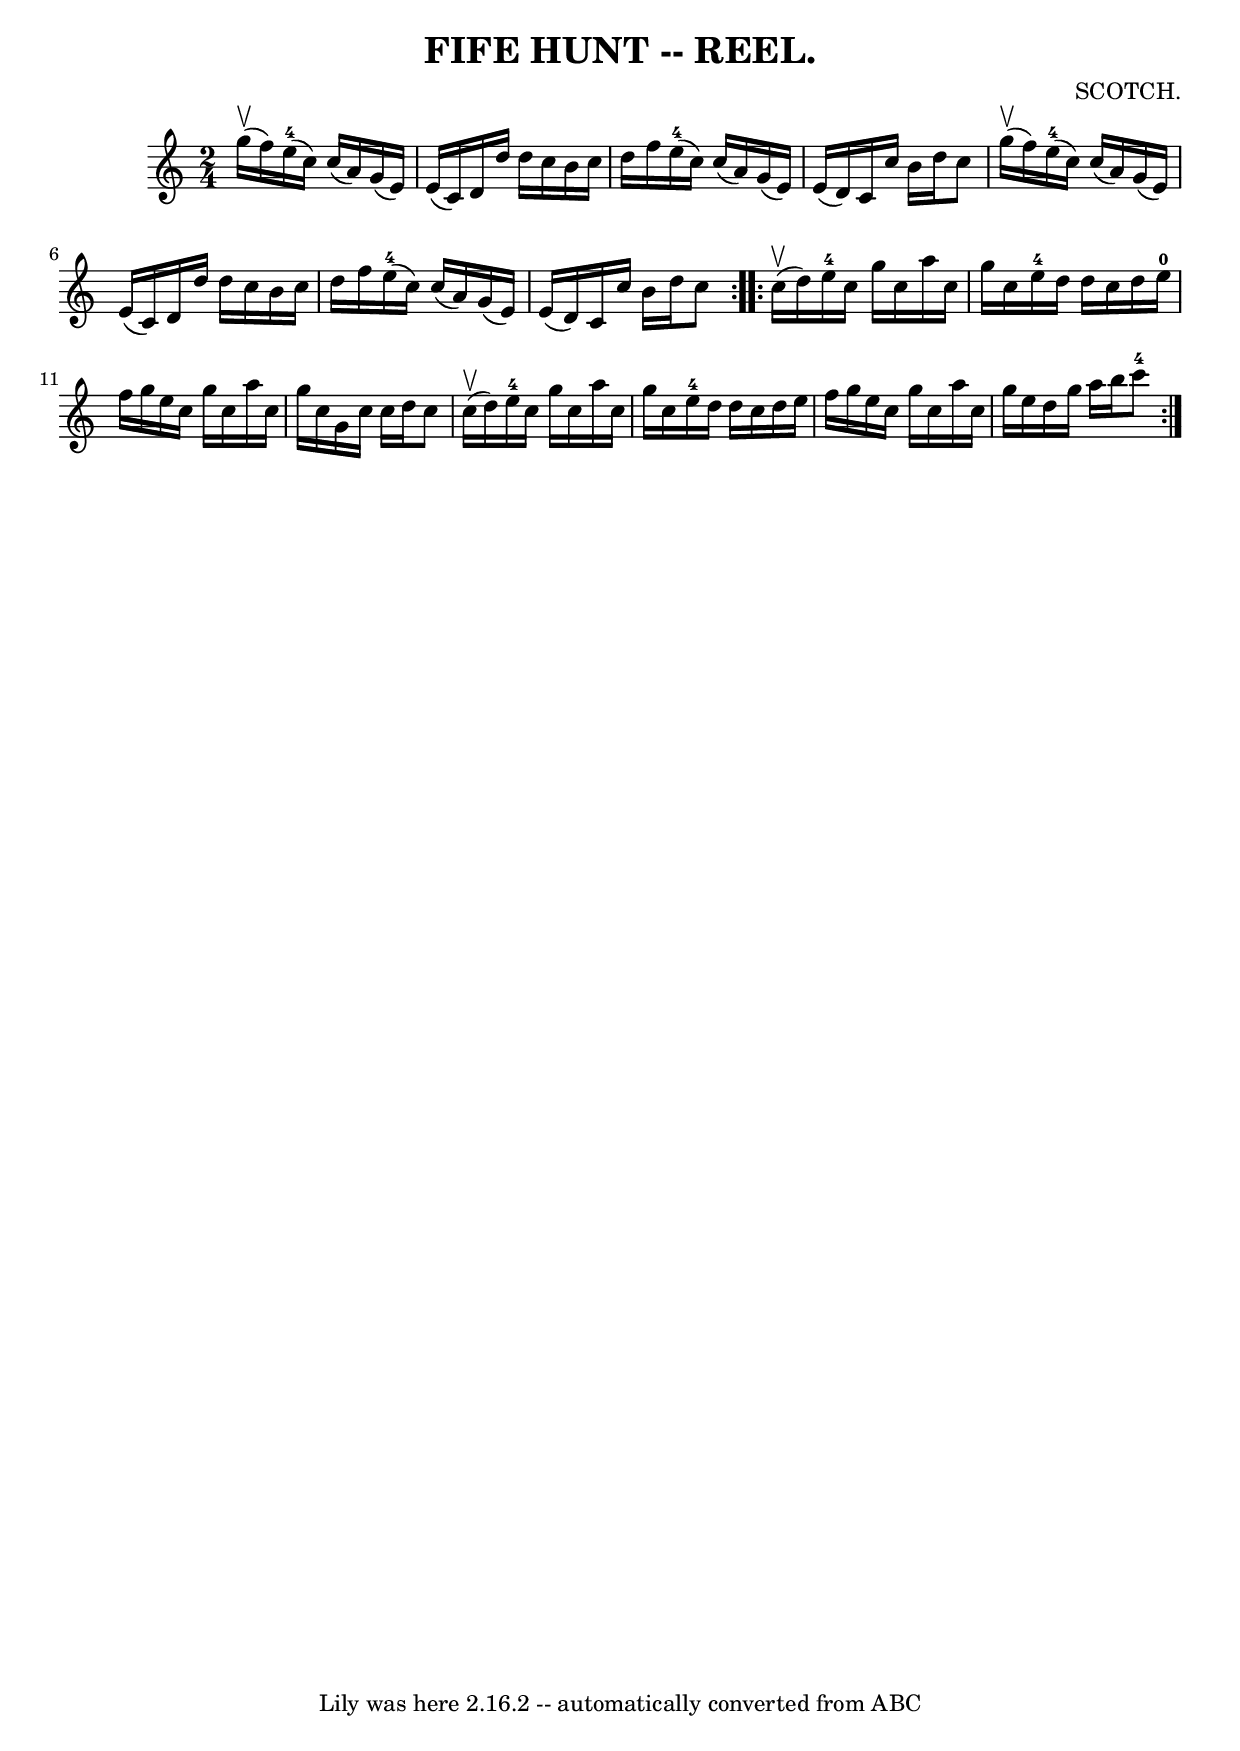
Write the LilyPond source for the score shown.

\version "2.16.2"
\include "Mammoth.ily"
\header {
  %% book = "Coles"
  composer = "SCOTCH."
  crossRefNumber = "7"
  footnotes = ""
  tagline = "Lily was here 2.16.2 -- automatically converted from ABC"
  title = "FIFE HUNT -- REEL."

}
voicedefault =  {



  \repeat volta 2 {

    \time 2/4
    \key c \major
    g''16 (^\upbow f''16)   |
    e''16-4( c''16) c''16 (a'16) g'16 (e'16) e'16 (c'16)   |
    d'16 d''16 d''16 c''16 b'16 c''16 d''16 f''16   |
    e''16-4(c''16) c''16 (a'16) g'16 (e'16) e'16 (d'16)  |
    c'16 c''16 b'16 d''16 c''8 g''16 (^\upbow f''16) |
    e''16-4(c''16) c''16 (a'16) g'16 (e'16) e'16 (c'16) |
    d'16 d''16 d''16 c''16 b'16 c''16 d''16 f''16   |
    e''16-4(c''16) c''16 (a'16) g'16 (e'16) e'16 (d'16)  |
    c'16    
    c''16 b'16 d''16 c''8  
  }     
  \repeat volta 2 {
    c''16 (^\upbow d''16)   |
    e''16-4 c''16 g''16 c''16 a''16 c''16 g''16 c''16   |
    e''16-4 d''16 d''16 c''16 d''16 e''16-0 f''16 g''16   |
    e''16 c''16 g''16 c''16 a''16 c''16 g''16 c''16   |
    g'16 c''16 c''16 d''16 c''8 c''16 (^\upbow d''16)  |
    e''16-4 c''16 g''16 c''16 a''16 c''16 g''16 c''16   |
    e''16-4 d''16 d''16 c''16 d''16 e''16 f''16 g''16   |
    e''16 c''16 g''16 c''16 a''16 c''16 g''16 e''16   |
    d''16 g''16  
    a''16 b''16 c'''8-4 
  }   

}

\score{
  <<

    \context Staff="default"
    {
      \voicedefault 
      
    }

  >>
  \layout {
    
  }
  \midi {
  }

}
